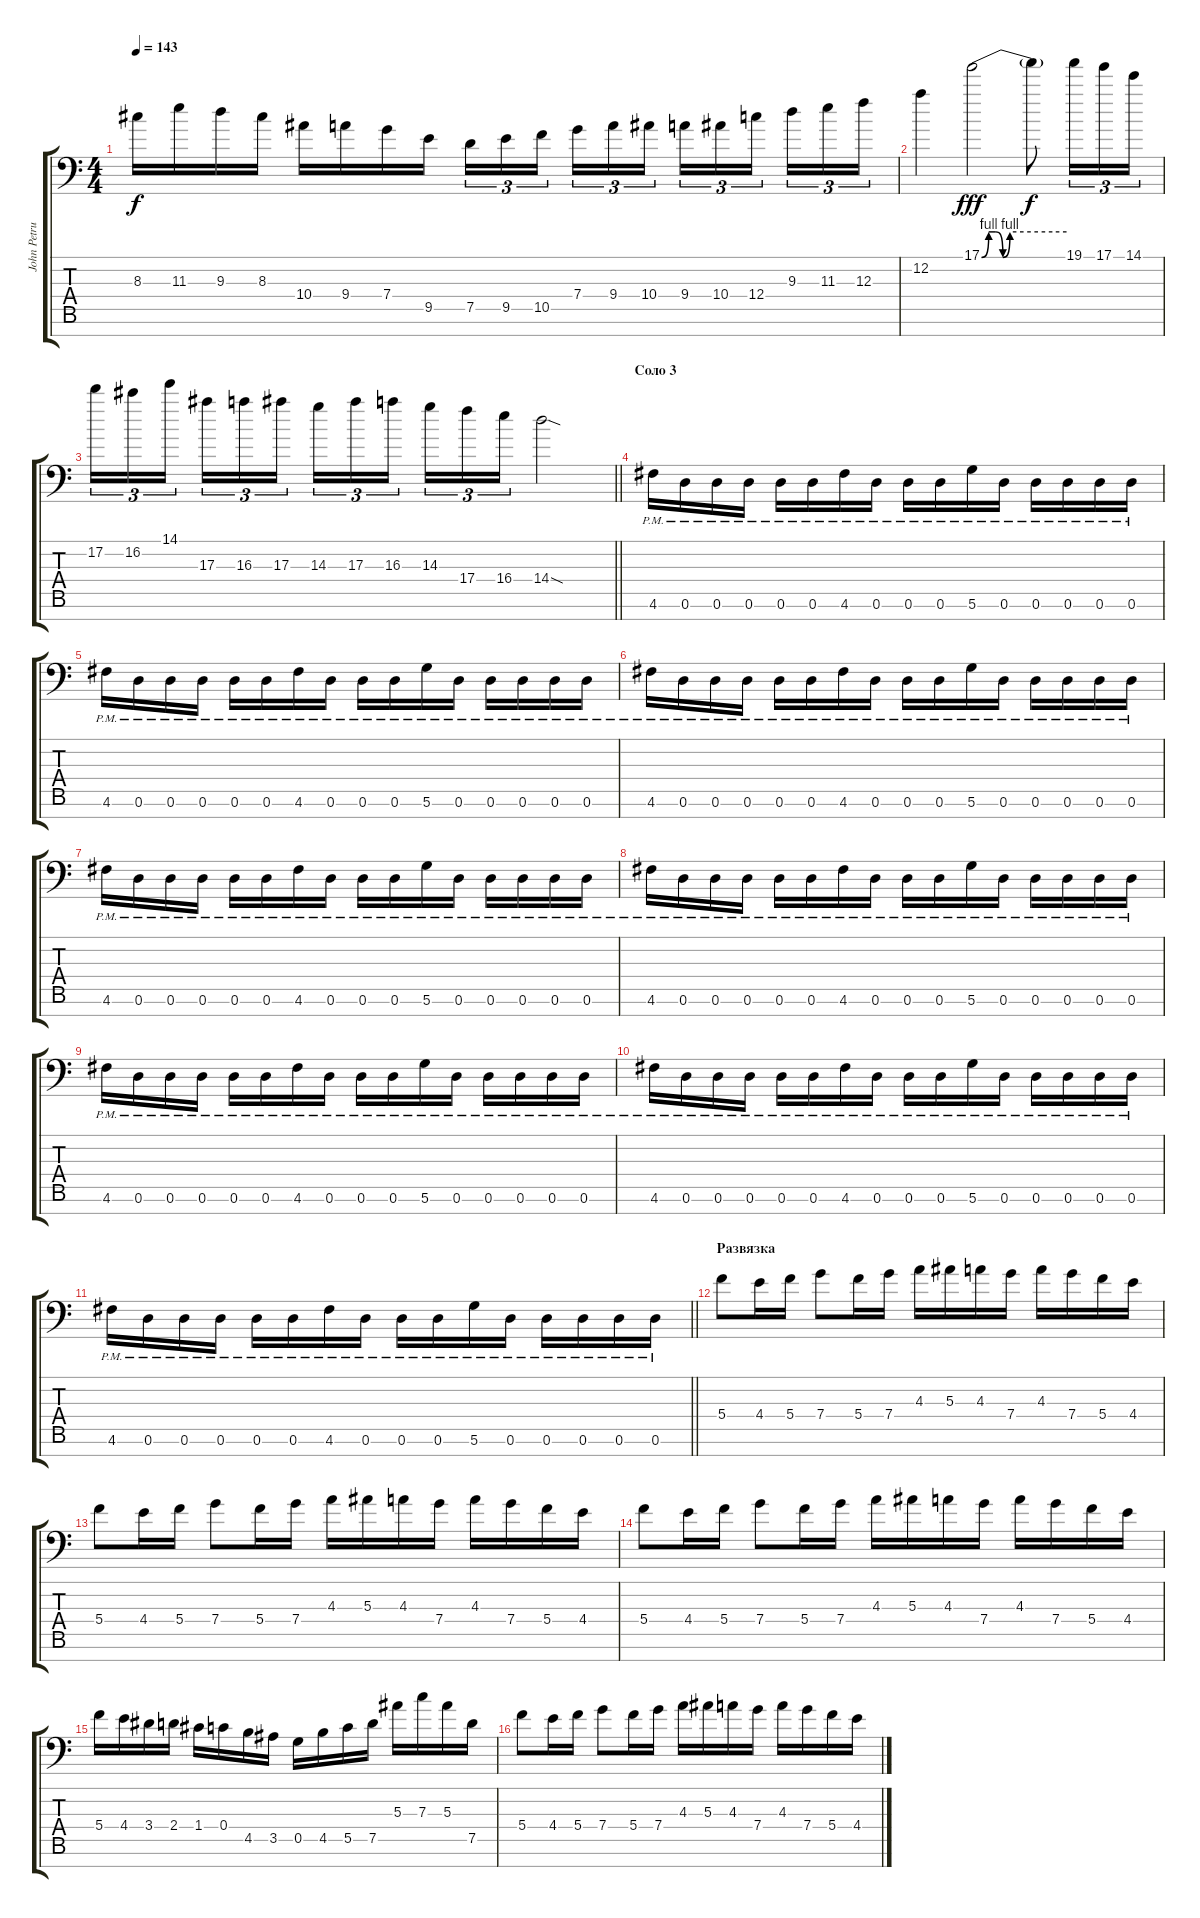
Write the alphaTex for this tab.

\track ("John Petrucci" "John Petru") {instrument distortionguitar}
\staff {score tabs}
\tuning (D4 A3 F3 C3 G2 D2 A1) {hide}
\ts (4 4)
\tempo 143
\clef f4
\ks c
8.3.16{dy f} 11.3.16 9.3.16 8.3.16 10.4.16 9.4.16 7.4.16 9.5.16 7.5.16{tu (3 2)} 9.5.16{tu (3 2)} 10.5.16{tu (3 2) beam splitsecondary} 7.4.16{tu (3 2)} 9.4.16{tu (3 2)} 10.4.16{tu (3 2)} 9.4.16{tu (3 2)} 10.4.16{tu (3 2)} 12.4.16{tu (3 2) beam splitsecondary} 9.3.16{tu (3 2)} 11.3.16{tu (3 2)} 12.3.16{tu (3 2)} |
12.2.4 17.1{be (custom 0 0 5 4 10 4 15 0 20 4 50 4 60 4)}.2{dy fff} 17.1{t}.8{dy f} 19.1.16{tu (3 2)} 17.1.16{tu (3 2)} 14.1.16{tu (3 2)} |
\barLineRight lightlight
17.2.16{tu (3 2)} 16.2.16{tu (3 2)} 14.1.16{tu (3 2) beam splitsecondary} 17.3.16{tu (3 2)} 16.3.16{tu (3 2)} 17.3.16{tu (3 2)} 14.3.16{tu (3 2)} 17.3.16{tu (3 2)} 16.3.16{tu (3 2) beam splitsecondary} 14.3.16{tu (3 2)} 17.4.16{tu (3 2)} 16.4.16{tu (3 2)} 14.4{sod}.2 |
\section ("" "Соло 3")
4.6{pm}.16 0.6{pm}.16 0.6{pm}.16 0.6{pm}.16 0.6{pm}.16 0.6{pm}.16 4.6{pm}.16 0.6{pm}.16 0.6{pm}.16 0.6{pm}.16 5.6{pm}.16 0.6{pm}.16 0.6{pm}.16 0.6{pm}.16 0.6{pm}.16 0.6{pm}.16 |
4.6{pm}.16 0.6{pm}.16 0.6{pm}.16 0.6{pm}.16 0.6{pm}.16 0.6{pm}.16 4.6{pm}.16 0.6{pm}.16 0.6{pm}.16 0.6{pm}.16 5.6{pm}.16 0.6{pm}.16 0.6{pm}.16 0.6{pm}.16 0.6{pm}.16 0.6{pm}.16 |
4.6{pm}.16 0.6{pm}.16 0.6{pm}.16 0.6{pm}.16 0.6{pm}.16 0.6{pm}.16 4.6{pm}.16 0.6{pm}.16 0.6{pm}.16 0.6{pm}.16 5.6{pm}.16 0.6{pm}.16 0.6{pm}.16 0.6{pm}.16 0.6{pm}.16 0.6{pm}.16 |
4.6{pm}.16 0.6{pm}.16 0.6{pm}.16 0.6{pm}.16 0.6{pm}.16 0.6{pm}.16 4.6{pm}.16 0.6{pm}.16 0.6{pm}.16 0.6{pm}.16 5.6{pm}.16 0.6{pm}.16 0.6{pm}.16 0.6{pm}.16 0.6{pm}.16 0.6{pm}.16 |
4.6{pm}.16 0.6{pm}.16 0.6{pm}.16 0.6{pm}.16 0.6{pm}.16 0.6{pm}.16 4.6{pm}.16 0.6{pm}.16 0.6{pm}.16 0.6{pm}.16 5.6{pm}.16 0.6{pm}.16 0.6{pm}.16 0.6{pm}.16 0.6{pm}.16 0.6{pm}.16 |
4.6{pm}.16 0.6{pm}.16 0.6{pm}.16 0.6{pm}.16 0.6{pm}.16 0.6{pm}.16 4.6{pm}.16 0.6{pm}.16 0.6{pm}.16 0.6{pm}.16 5.6{pm}.16 0.6{pm}.16 0.6{pm}.16 0.6{pm}.16 0.6{pm}.16 0.6{pm}.16 |
4.6{pm}.16 0.6{pm}.16 0.6{pm}.16 0.6{pm}.16 0.6{pm}.16 0.6{pm}.16 4.6{pm}.16 0.6{pm}.16 0.6{pm}.16 0.6{pm}.16 5.6{pm}.16 0.6{pm}.16 0.6{pm}.16 0.6{pm}.16 0.6{pm}.16 0.6{pm}.16 |
\barLineRight lightlight
4.6{pm}.16 0.6{pm}.16 0.6{pm}.16 0.6{pm}.16 0.6{pm}.16 0.6{pm}.16 4.6{pm}.16 0.6{pm}.16 0.6{pm}.16 0.6{pm}.16 5.6{pm}.16 0.6{pm}.16 0.6{pm}.16 0.6{pm}.16 0.6{pm}.16 0.6{pm}.16 |
\section ("" "Развязка")
5.4.8 4.4.16 5.4.16 7.4.8 5.4.16 7.4.16 4.3.16 5.3.16 4.3.16 7.4.16 4.3.16 7.4.16 5.4.16 4.4.16 |
5.4.8 4.4.16 5.4.16 7.4.8 5.4.16 7.4.16 4.3.16 5.3.16 4.3.16 7.4.16 4.3.16 7.4.16 5.4.16 4.4.16 |
5.4.8 4.4.16 5.4.16 7.4.8 5.4.16 7.4.16 4.3.16 5.3.16 4.3.16 7.4.16 4.3.16 7.4.16 5.4.16 4.4.16 |
5.4.16 4.4.16 3.4.16 2.4.16 1.4.16 0.4.16 4.5.16 3.5.16 0.5.16 4.5.16 5.5.16 7.5.16 5.3.16 7.3.16 5.3.16 7.5.16 |
5.4.8 4.4.16 5.4.16 7.4.8 5.4.16 7.4.16 4.3.16 5.3.16 4.3.16 7.4.16 4.3.16 7.4.16 5.4.16 4.4.16
